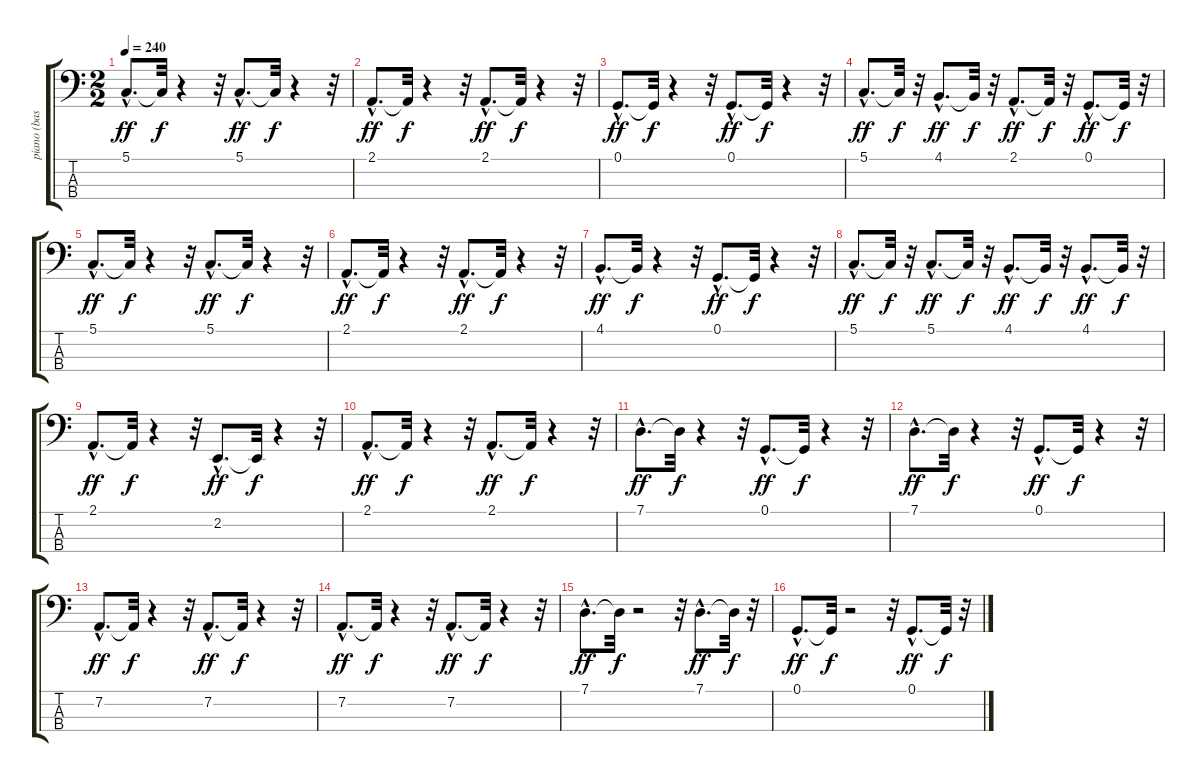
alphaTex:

\track ("piano (basse)" "piano (bas") {instrument acousticgrandpiano}
\staff {score tabs}
\tuning (G2 D2 A1 E1) {hide}
\ts (2 2)
\tempo 240
\clef f4
\ks c
5.1{hac}.8{d dy ff} 5.1{t}.32{dy f} r.4 r.32 5.1{hac}.8{d dy ff} 5.1{t}.32{dy f} r.4 r.32 |
2.1{hac}.8{d dy ff} 2.1{t}.32{dy f} r.4 r.32 2.1{hac}.8{d dy ff} 2.1{t}.32{dy f} r.4 r.32 |
0.1{hac}.8{d dy ff} 0.1{t}.32{dy f} r.4 r.32 0.1{hac}.8{d dy ff} 0.1{t}.32{dy f} r.4 r.32 |
5.1{hac}.8{d dy ff} 5.1{t}.32{dy f} r.32 4.1{hac}.8{d dy ff} 4.1{t}.32{dy f} r.32 2.1{hac}.8{d dy ff} 2.1{t}.32{dy f} r.32 0.1{hac}.8{d dy ff} 0.1{t}.32{dy f} r.32 |
5.1{hac}.8{d dy ff} 5.1{t}.32{dy f} r.4 r.32 5.1{hac}.8{d dy ff} 5.1{t}.32{dy f} r.4 r.32 |
2.1{hac}.8{d dy ff} 2.1{t}.32{dy f} r.4 r.32 2.1{hac}.8{d dy ff} 2.1{t}.32{dy f} r.4 r.32 |
4.1{hac}.8{d dy ff} 4.1{t}.32{dy f} r.4 r.32 0.1{hac}.8{d dy ff} 0.1{t}.32{dy f} r.4 r.32 |
5.1{hac}.8{d dy ff} 5.1{t}.32{dy f} r.32 5.1{hac}.8{d dy ff} 5.1{t}.32{dy f} r.32 4.1{hac}.8{d dy ff} 4.1{t}.32{dy f} r.32 4.1{hac}.8{d dy ff} 4.1{t}.32{dy f} r.32 |
2.1{hac}.8{d dy ff} 2.1{t}.32{dy f} r.4 r.32 2.2{hac}.8{d dy ff} 2.2{t}.32{dy f} r.4 r.32 |
2.1{hac}.8{d dy ff} 2.1{t}.32{dy f} r.4 r.32 2.1{hac}.8{d dy ff} 2.1{t}.32{dy f} r.4 r.32 |
7.1{hac}.8{d dy ff} 7.1{t}.32{dy f} r.4 r.32 0.1{hac}.8{d dy ff} 0.1{t}.32{dy f} r.4 r.32 |
7.1{hac}.8{d dy ff} 7.1{t}.32{dy f} r.4 r.32 0.1{hac}.8{d dy ff} 0.1{t}.32{dy f} r.4 r.32 |
7.2{hac}.8{d dy ff} 7.2{t}.32{dy f} r.4 r.32 7.2{hac}.8{d dy ff} 7.2{t}.32{dy f} r.4 r.32 |
7.2{hac}.8{d dy ff} 7.2{t}.32{dy f} r.4 r.32 7.2{hac}.8{d dy ff} 7.2{t}.32{dy f} r.4 r.32 |
7.1{hac}.8{d dy ff} 7.1{t}.32{dy f} r.2 r.32 7.1{hac}.8{d dy ff} 7.1{t}.32{dy f} r.32 |
0.1{hac}.8{d dy ff} 0.1{t}.32{dy f} r.2 r.32 0.1{hac}.8{d dy ff} 0.1{t}.32{dy f} r.32
